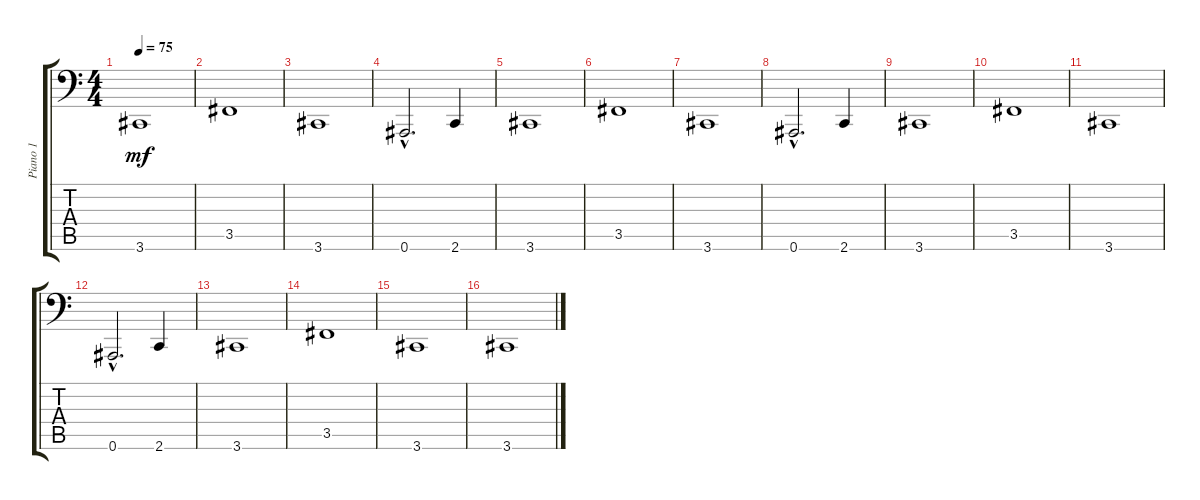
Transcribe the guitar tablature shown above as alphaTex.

\track ("Piano 1" "Piano 1") {instrument acousticgrandpiano}
\staff {score tabs}
\tuning (Bb3 F3 Db3 Ab2 Eb2 Bb1) {hide}
\ts (4 4)
\tempo 75
\clef f4
\ks c
3.6.1{dy mf} |
3.5.1 |
3.6.1 |
0.6{hac}.2{d} 2.6.4 |
3.6.1 |
3.5.1 |
3.6.1 |
0.6{hac}.2{d} 2.6.4 |
3.6.1 |
3.5.1 |
3.6.1 |
0.6{hac}.2{d} 2.6.4 |
3.6.1 |
3.5.1 |
3.6.1 |
3.6.1
